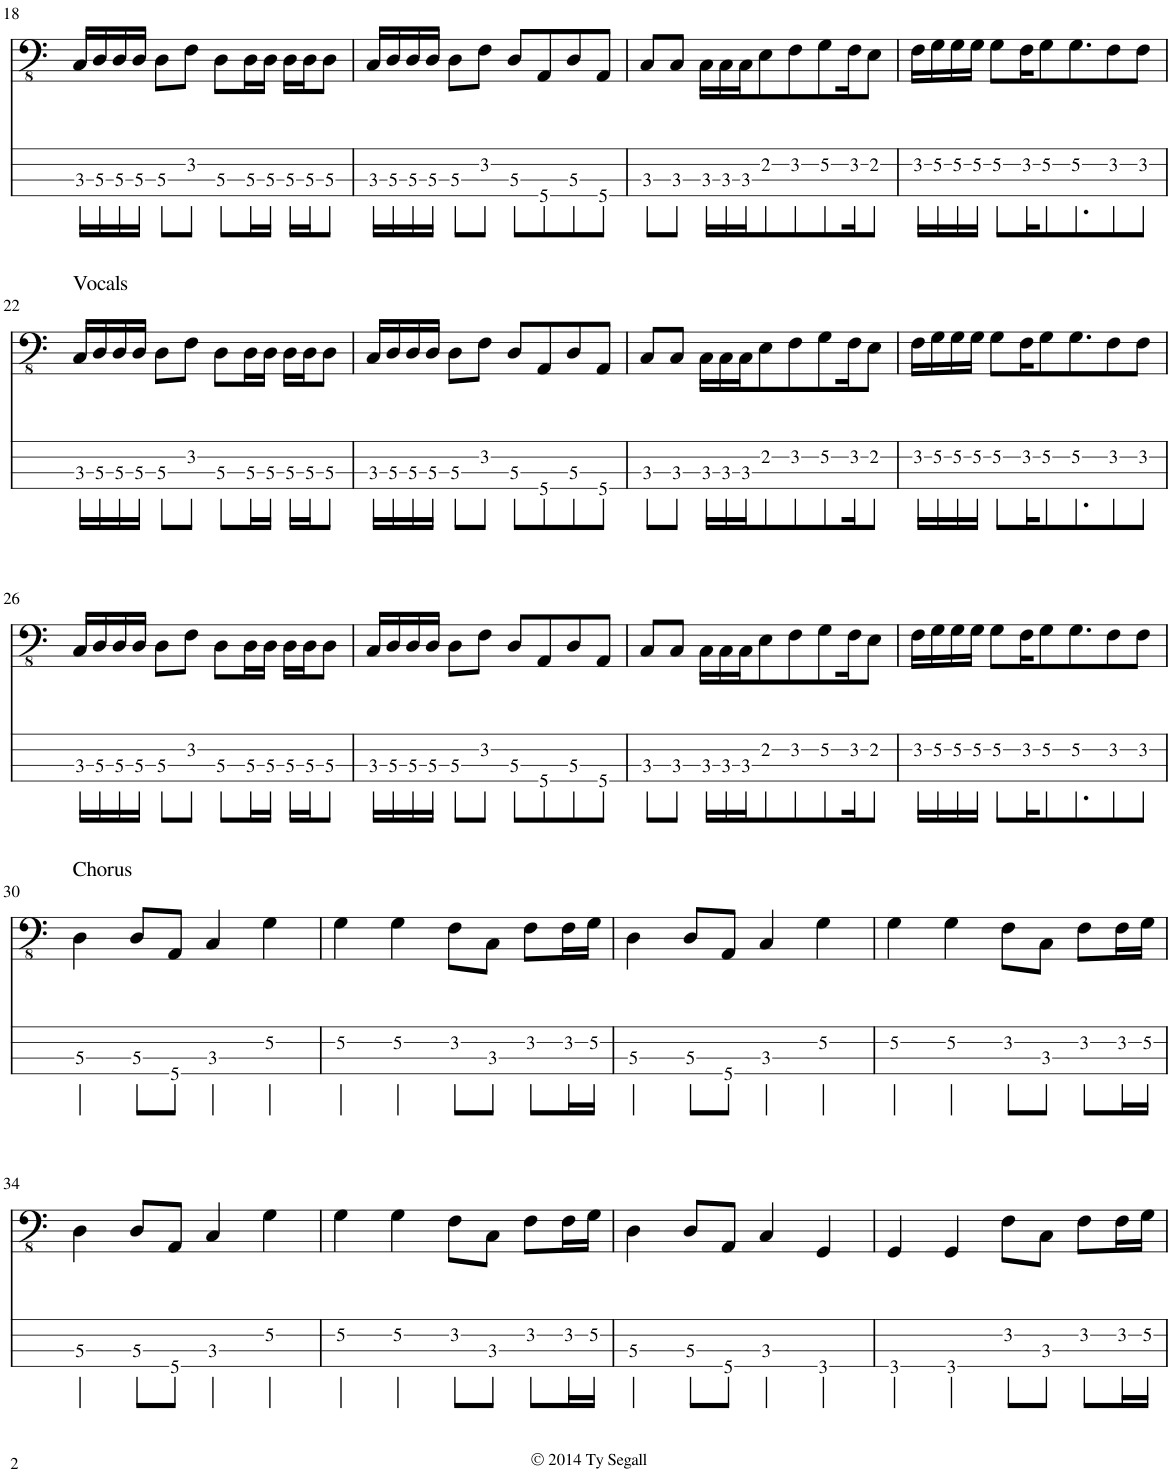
**kern	**kern
*part1	*part1
*staff2	*staff1
*I"Electric Bass	*
*I'Bass	*
!!LO:PB:g=z
*	*clefFv4
*k[]	*k[]
*M4/4	*M4/4
*met(c)	*met(c)
=18	=18
16CC\LL	16CC/LL
16DD\	16DD/
16DD\	16DD/
16DD\JJ	16DD/JJ
8DD\L	8DD\L
8FF\J	8FF\J
8DD\L	8DD\L
16DD\L	16DD\L
16DD\JJ	16DD\JJ
16DD\LL	16DD\LL
16DD\J	16DD\J
8DD\J	8DD\J
=19	=19
16CC\LL	16CC/LL
16DD\	16DD/
16DD\	16DD/
16DD\JJ	16DD/JJ
8DD\L	8DD\L
8FF\J	8FF\J
8DD\L	8DD/L
8AAA\	8AAA/
8DD\	8DD/
8AAA\J	8AAA/J
=20	=20
8CC\L	8CC/L
8CC\J	8CC/J
16CC\LL	16CC\LL
16CC\	16CC\
16CC\J	16CC\J
8EE\	8EE\
8FF\	8FF\
8GG\	8GG\
16FF\K	16FF\K
8EE\J	8EE\J
=21	=21
16FF\LL	16FF\LL
16GG\	16GG\
16GG\	16GG\
16GG\JJ	16GG\JJ
8GG\L	8GG\L
16FF\K	16FF\K
8GG\	8GG\
8.GG\	8.GG\
8FF\	8FF\
8FF\J	8FF\J
!!LO:LB:g=z
=22	=22
!	!LO:TX:a:t=Vocals
16CC\LL	16CC/LL
16DD\	16DD/
16DD\	16DD/
16DD\JJ	16DD/JJ
8DD\L	8DD\L
8FF\J	8FF\J
8DD\L	8DD\L
16DD\L	16DD\L
16DD\JJ	16DD\JJ
16DD\LL	16DD\LL
16DD\J	16DD\J
8DD\J	8DD\J
=23	=23
16CC\LL	16CC/LL
16DD\	16DD/
16DD\	16DD/
16DD\JJ	16DD/JJ
8DD\L	8DD\L
8FF\J	8FF\J
8DD\L	8DD/L
8AAA\	8AAA/
8DD\	8DD/
8AAA\J	8AAA/J
=24	=24
8CC\L	8CC/L
8CC\J	8CC/J
16CC\LL	16CC\LL
16CC\	16CC\
16CC\J	16CC\J
8EE\	8EE\
8FF\	8FF\
8GG\	8GG\
16FF\K	16FF\K
8EE\J	8EE\J
=25	=25
16FF\LL	16FF\LL
16GG\	16GG\
16GG\	16GG\
16GG\JJ	16GG\JJ
8GG\L	8GG\L
16FF\K	16FF\K
8GG\	8GG\
8.GG\	8.GG\
8FF\	8FF\
8FF\J	8FF\J
!!LO:LB:g=z
=26	=26
16CC\LL	16CC/LL
16DD\	16DD/
16DD\	16DD/
16DD\JJ	16DD/JJ
8DD\L	8DD\L
8FF\J	8FF\J
8DD\L	8DD\L
16DD\L	16DD\L
16DD\JJ	16DD\JJ
16DD\LL	16DD\LL
16DD\J	16DD\J
8DD\J	8DD\J
=27	=27
16CC\LL	16CC/LL
16DD\	16DD/
16DD\	16DD/
16DD\JJ	16DD/JJ
8DD\L	8DD\L
8FF\J	8FF\J
8DD\L	8DD/L
8AAA\	8AAA/
8DD\	8DD/
8AAA\J	8AAA/J
=28	=28
8CC\L	8CC/L
8CC\J	8CC/J
16CC\LL	16CC\LL
16CC\	16CC\
16CC\J	16CC\J
8EE\	8EE\
8FF\	8FF\
8GG\	8GG\
16FF\K	16FF\K
8EE\J	8EE\J
=29	=29
16FF\LL	16FF\LL
16GG\	16GG\
16GG\	16GG\
16GG\JJ	16GG\JJ
8GG\L	8GG\L
16FF\K	16FF\K
8GG\	8GG\
8.GG\	8.GG\
8FF\	8FF\
8FF\J	8FF\J
!!LO:LB:g=z
=30	=30
!	!LO:TX:a:t=Chorus
4DD\	4DD\
8DD\L	8DD/L
8AAA\J	8AAA/J
4CC\	4CC/
4GG\	4GG\
=31	=31
4GG\	4GG\
4GG\	4GG\
8FF\L	8FF\L
8CC\J	8CC\J
8FF\L	8FF\L
16FF\L	16FF\L
16GG\JJ	16GG\JJ
=32	=32
4DD\	4DD\
8DD\L	8DD/L
8AAA\J	8AAA/J
4CC\	4CC/
4GG\	4GG\
=33	=33
4GG\	4GG\
4GG\	4GG\
8FF\L	8FF\L
8CC\J	8CC\J
8FF\L	8FF\L
16FF\L	16FF\L
16GG\JJ	16GG\JJ
!!LO:LB:g=z
=34	=34
4DD\	4DD\
8DD\L	8DD/L
8AAA\J	8AAA/J
4CC\	4CC/
4GG\	4GG\
=35	=35
4GG\	4GG\
4GG\	4GG\
8FF\L	8FF\L
8CC\J	8CC\J
8FF\L	8FF\L
16FF\L	16FF\L
16GG\JJ	16GG\JJ
=36	=36
4DD\	4DD\
8DD\L	8DD/L
8AAA\J	8AAA/J
4CC\	4CC/
4GGG\	4GGG/
=37	=37
4GGG\	4GGG/
4GGG\	4GGG/
8FF\L	8FF\L
8CC\J	8CC\J
8FF\L	8FF\L
16FF\L	16FF\L
16GG\JJ	16GG\JJ
=	=
*-	*-
